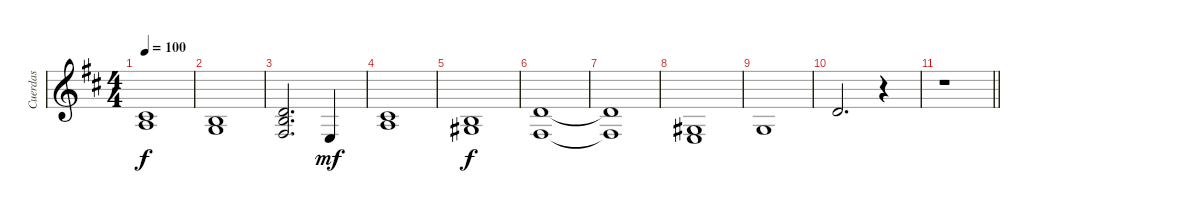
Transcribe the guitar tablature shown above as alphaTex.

\track ("Cuerdas" "Cuerdas") {instrument stringensemble2}
\staff {score}
\tuning (E4 B3 G3 D3 A2 E2) {hide}
\ts (4 4)
\tempo 100
\clef g2
\ks bminor
(2.2 2.3).1{dy f} |
(0.2 0.3).1 |
(3.2 4.3 4.4).2{d} 2.4.4{dy mf} |
(2.2 2.3).1 |
(0.2 1.3).1{dy f} |
(3.2 4.4).1 |
(3.2{t} 4.4{t}).1 |
(1.3 2.4).1 |
0.3.1 |
3.2.2{d} r.4 |
\barLineRight lightlight
r.1
